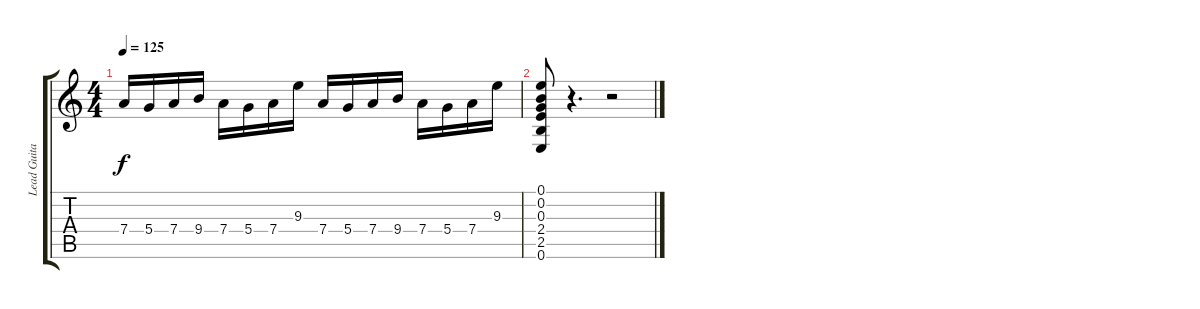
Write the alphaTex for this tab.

\track ("Lead Guitar" "Lead Guita") {instrument distortionguitar}
\staff {score tabs}
\tuning (E4 B3 G3 D3 A2 E2) {hide}
\ts (4 4)
\tempo 125
\clef g2
\ks c
7.4.16{dy f} 5.4.16 7.4.16 9.4.16 7.4.16 5.4.16 7.4.16 9.3.16 7.4.16 5.4.16 7.4.16 9.4.16 7.4.16 5.4.16 7.4.16 9.3.16 |
(0.1 0.2 0.3 2.4 2.5 0.6).8 r.4{d} r.2
